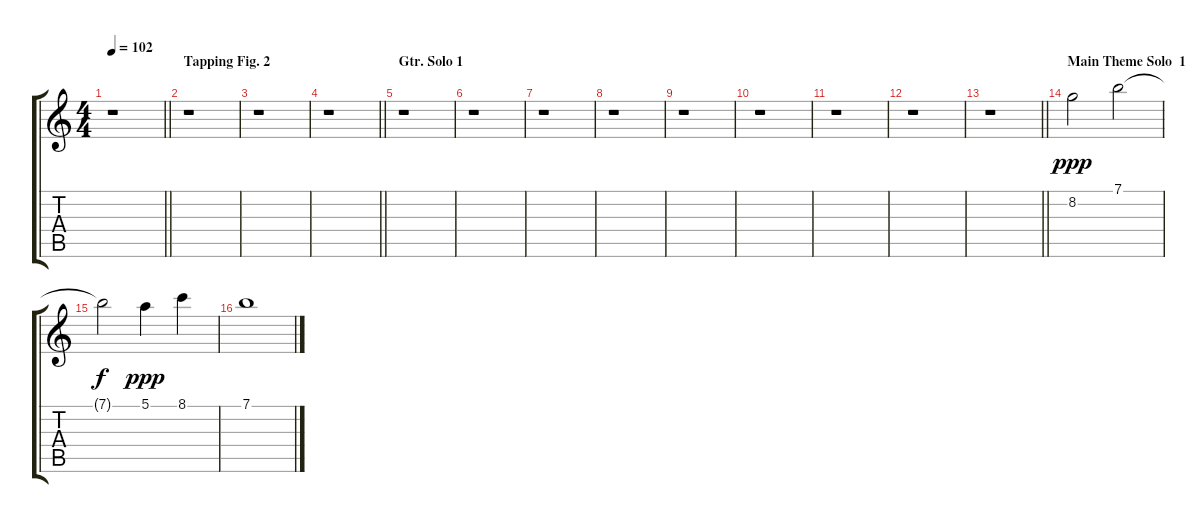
\track "" {instrument acousticguitarsteel}
\staff {score tabs}
\tuning (E4 B3 G3 D3 A2 E2) {hide}
\ts (4 4)
\tempo 102
\clef g2
\barLineRight lightlight
\ks c
r.1{dy ppp} |
\section ("" "Tapping Fig. 2")
r.1 |
r.1 |
\barLineRight lightlight
r.1 |
\section ("" "Gtr. Solo 1")
r.1 |
r.1 |
r.1 |
r.1 |
r.1 |
r.1 |
r.1 |
r.1 |
\barLineRight lightlight
r.1 |
\section ("" "Main Theme Solo  1")
8.2.2 7.1.2 |
7.1{t}.2{dy f} 5.1.4{dy ppp} 8.1.4 |
7.1.1
